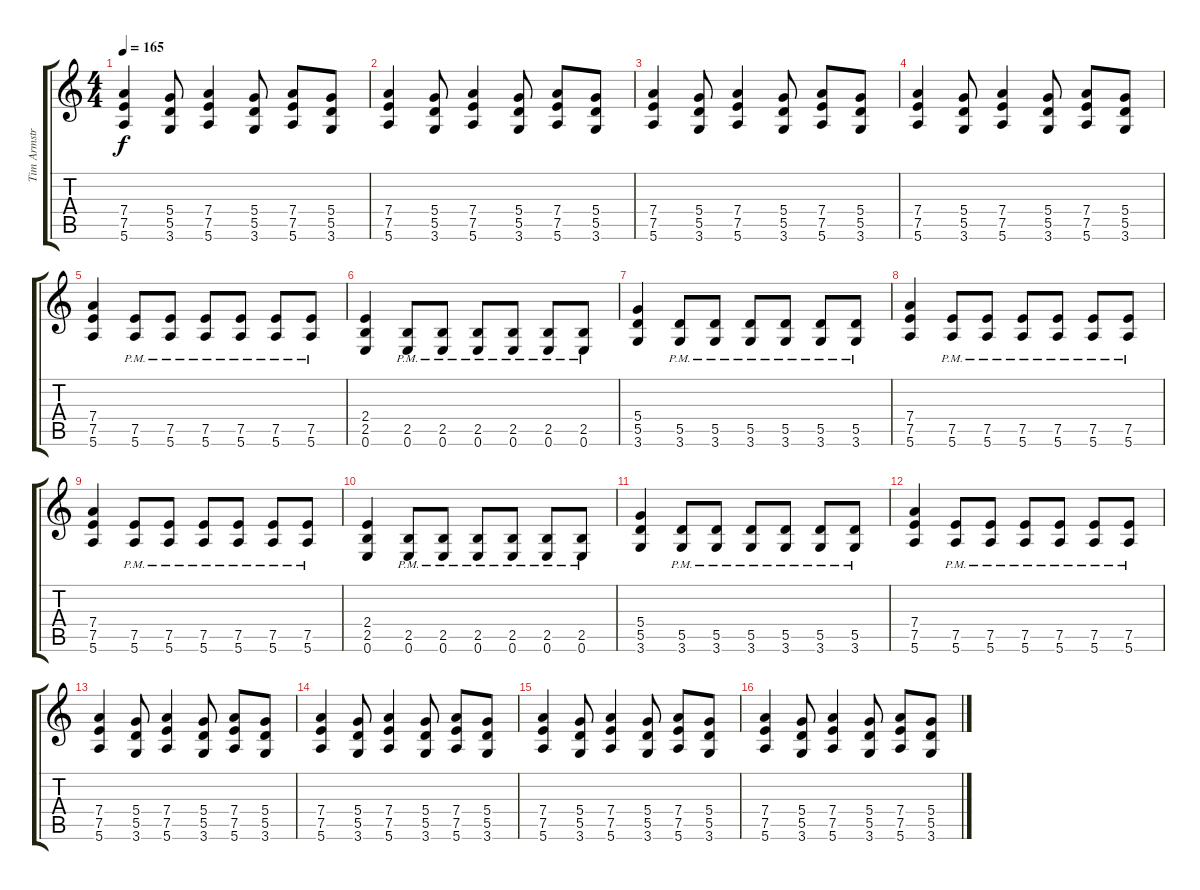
\track ("Tim Armstrong - Guitar 1" "Tim Armstr") {instrument distortionguitar}
\staff {score tabs}
\tuning (E4 B3 G3 D3 A2 E2) {hide}
\ts (4 4)
\tempo 165
\clef g2
\ks c
(7.4 7.5 5.6).4{dy f} (5.4 5.5 3.6).8 (7.4 7.5 5.6).4 (5.4 5.5 3.6).8 (7.4 7.5 5.6).8 (5.4 5.5 3.6).8 |
(7.4 7.5 5.6).4 (5.4 5.5 3.6).8 (7.4 7.5 5.6).4 (5.4 5.5 3.6).8 (7.4 7.5 5.6).8 (5.4 5.5 3.6).8 |
(7.4 7.5 5.6).4 (5.4 5.5 3.6).8 (7.4 7.5 5.6).4 (5.4 5.5 3.6).8 (7.4 7.5 5.6).8 (5.4 5.5 3.6).8 |
(7.4 7.5 5.6).4 (5.4 5.5 3.6).8 (7.4 7.5 5.6).4 (5.4 5.5 3.6).8 (7.4 7.5 5.6).8 (5.4 5.5 3.6).8 |
(7.4 7.5 5.6).4 (7.5{pm} 5.6{pm}).8 (7.5{pm} 5.6{pm}).8 (7.5{pm} 5.6{pm}).8 (7.5{pm} 5.6{pm}).8 (7.5{pm} 5.6{pm}).8 (7.5{pm} 5.6{pm}).8 |
(2.4 2.5 0.6).4 (2.5{pm} 0.6{pm}).8 (2.5{pm} 0.6{pm}).8 (2.5{pm} 0.6{pm}).8 (2.5{pm} 0.6{pm}).8 (2.5{pm} 0.6{pm}).8 (2.5{pm} 0.6{pm}).8 |
(5.4 5.5 3.6).4 (5.5{pm} 3.6{pm}).8 (5.5{pm} 3.6{pm}).8 (5.5{pm} 3.6{pm}).8 (5.5{pm} 3.6{pm}).8 (5.5{pm} 3.6{pm}).8 (5.5{pm} 3.6{pm}).8 |
(7.4 7.5 5.6).4 (7.5{pm} 5.6{pm}).8 (7.5{pm} 5.6{pm}).8 (7.5{pm} 5.6{pm}).8 (7.5{pm} 5.6{pm}).8 (7.5{pm} 5.6{pm}).8 (7.5{pm} 5.6{pm}).8 |
(7.4 7.5 5.6).4 (7.5{pm} 5.6{pm}).8 (7.5{pm} 5.6{pm}).8 (7.5{pm} 5.6{pm}).8 (7.5{pm} 5.6{pm}).8 (7.5{pm} 5.6{pm}).8 (7.5{pm} 5.6{pm}).8 |
(2.4 2.5 0.6).4 (2.5{pm} 0.6{pm}).8 (2.5{pm} 0.6{pm}).8 (2.5{pm} 0.6{pm}).8 (2.5{pm} 0.6{pm}).8 (2.5{pm} 0.6{pm}).8 (2.5{pm} 0.6{pm}).8 |
(5.4 5.5 3.6).4 (5.5{pm} 3.6{pm}).8 (5.5{pm} 3.6{pm}).8 (5.5{pm} 3.6{pm}).8 (5.5{pm} 3.6{pm}).8 (5.5{pm} 3.6{pm}).8 (5.5{pm} 3.6{pm}).8 |
(7.4 7.5 5.6).4 (7.5{pm} 5.6{pm}).8 (7.5{pm} 5.6{pm}).8 (7.5{pm} 5.6{pm}).8 (7.5{pm} 5.6{pm}).8 (7.5{pm} 5.6{pm}).8 (7.5{pm} 5.6{pm}).8 |
(7.4 7.5 5.6).4 (5.4 5.5 3.6).8 (7.4 7.5 5.6).4 (5.4 5.5 3.6).8 (7.4 7.5 5.6).8 (5.4 5.5 3.6).8 |
(7.4 7.5 5.6).4 (5.4 5.5 3.6).8 (7.4 7.5 5.6).4 (5.4 5.5 3.6).8 (7.4 7.5 5.6).8 (5.4 5.5 3.6).8 |
(7.4 7.5 5.6).4 (5.4 5.5 3.6).8 (7.4 7.5 5.6).4 (5.4 5.5 3.6).8 (7.4 7.5 5.6).8 (5.4 5.5 3.6).8 |
(7.4 7.5 5.6).4 (5.4 5.5 3.6).8 (7.4 7.5 5.6).4 (5.4 5.5 3.6).8 (7.4 7.5 5.6).8 (5.4 5.5 3.6).8
